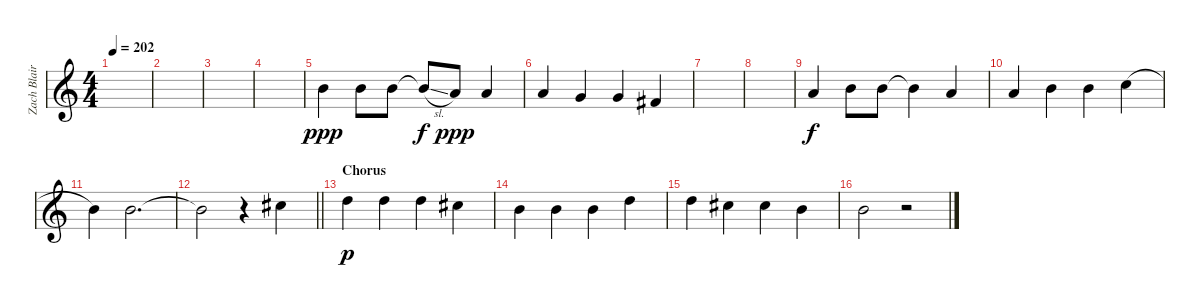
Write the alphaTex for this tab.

\track ("Zach Blair - Vocals" "Zach Blair") {instrument distortionguitar}
\staff {score}
\tuning (E4 B3 G3 D3 A2 E2) {hide}
\ts (4 4)
\tempo 202
\clef g2
\ks c
|
|
|
|
4.3.4{dy ppp} 4.3.8 4.3.8 4.3{sl t}.8{dy f} 2.3.8{dy ppp} 2.3.4 |
2.3.4 0.3.4 0.3.4 4.4.4 |
|
|
2.3.4{dy f} 4.3.8 4.3.8 4.3{t}.4 2.3.4 |
2.3.4 4.3.4 4.3.4 5.3{h}.4 |
4.3.4 4.3.2{d} |
\barLineRight lightlight
4.3{t}.2 r.4 2.2.4 |
\section ("" "Chorus")
3.2.4{dy p} 3.2.4 3.2.4 2.2.4 |
0.2.4 0.2.4 0.2.4 3.2.4 |
3.2.4 2.2.4 2.2.4 0.2.4 |
0.2.2 r.2
